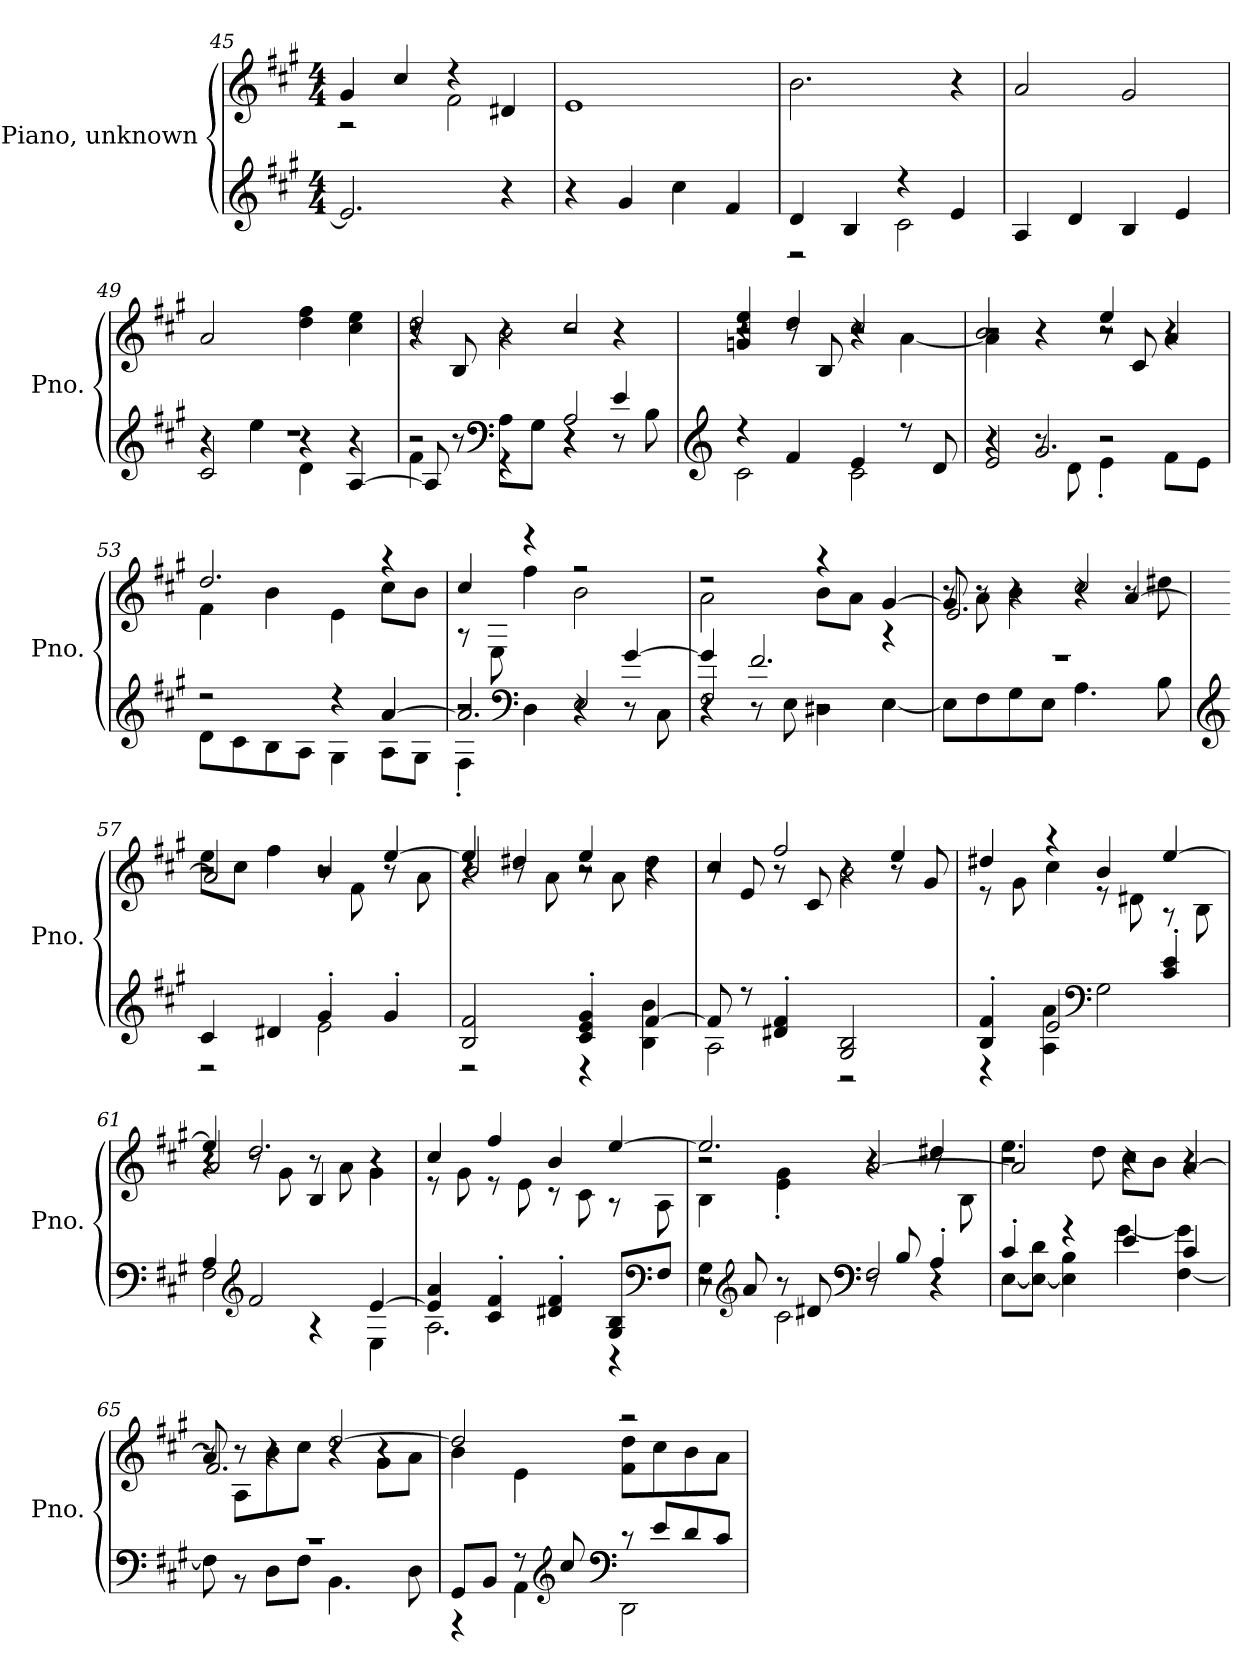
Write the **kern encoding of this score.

**kern	**kern
*part1	*part1
*staff2	*staff1
*I"Piano, unknown	*
*I'Pno.	*
*clefG2	*clefG2
*k[f#c#g#]	*k[f#c#g#]
*M4/4	*M4/4
=45	=45
*	*^
2.e/]	4g#/	2r
.	4cc#/	.
.	4r	2f#\
4r	4d#X/	.
*	*v	*v
=46	=46
4r	1e
4g#/	.
4cc#\	.
4f#/	.
=47	=47
*^	*
4d/	2r	2.b\
4B/	.	.
4r	2c#\	.
4e/	.	4r
*v	*v	*
=48	=48
4A/	2a/
4d/	.
4B/	2g#/
4e/	.
=49	=49
*^	*
*	*^	*
1r	4r	2c#/	2a/
.	4ee\	.	.
.	4d\	4r	4dd\ 4ff#\
.	4r	[4A/	4cc#\ 4ee\
!!LO:LB:g=z
=50	=50	=50	=50
*	*	*	*^
*	*	*	*	*^
2r	4f#\	8A/]	2dd/	4r	8r
.	.	8r	.	.	8B/
*clefF4	*	*	*	*	*
.	8A\L	4r	.	2b\	4r
.	8G#\J	.	.	.	.
4r	4r	2A/	2r	.	2cc#/
4e/	8r	.	.	4r	.
.	8B\	.	.	.	.
*v	*v	*v	*	*	*
=51	=51	=51	=51
*clefG2	*	*	*
*^	*	*	*
4r	2c#\	4r	2r	4gn/ 4ee/
4f#/	.	4dd/	.	8r
.	.	.	.	8B/
4e/	2c#\	2cc#/	4r	2r
8r	.	.	[4a\	.
8d/	.	.	.	.
=52	=52	=52	=52	=52
*	*^	*	*	*
4r	4r	2e/	2r	4a\]	2b/
2.g#/	8r	.	.	4r	.
.	8d\	.	.	.	.
.	4e'\	2r	4ee/	2r	8r
.	.	.	.	.	8c#/
.	8f#\L	.	4r	.	4a/
.	8e\J	.	.	.	.
*	*v	*v	*	*	*
*	*	*	*v	*v
=53	=53	=53	=53
2r	8d\L	2.dd/	4f#\
.	8c#\	.	.
.	8B\	.	4b\
.	8A\J	.	.
4r	4G#\	.	4e\
[4a/	8A\L	4r	8cc#\L
.	8G#\J	.	8b\J
!!LO:PB:g=z	!!
=54	=54	=54	=54
*	*^	*	*
2.a/]	4F#'\	2r	4cc#/	8r
.	.	.	.	8E\
*clefF4	*	*	*	*
.	4D\	.	4r	4ff#\
.	4r	2E/	2r	2b\
[4g#/	8r	.	.	.
.	8C#\	.	.	.
=55	=55	=55	=55	=55
4g#/]	4r	2F#/	2r	2a\
2.f#/	8r	.	.	.
.	8E\	.	.	.
.	4D#X\	2r	4r	8b\L
.	.	.	.	8a\J
.	[4E\	.	[4g#/	4r
*	*v	*v	*	*
=56	=56	=56	=56
*	*	*	*^
1r	8E\L]	8g#/]	8r	2.e/
.	8F#\	8r	8a\	.
.	8G#\	4r	4b\	.
.	8E\J	.	.	.
.	4.A\	2cc#/	4r	.
.	.	.	8r	[4a/
.	8B\	.	8dd#X\	.
=57	=57	=57	=57	=57
*clefG2	*	*	*	*
4c#/	2r	2r	8ee\L	2a/]
.	.	.	8cc#\J	.
4d#X/	.	.	4ff#\	.
4g#'/	2e\	4b/	8r	2r
.	.	.	8f#\	.
4g#'/	.	[4ee/	8r	.
.	.	.	8a\	.
=58	=58	=58	=58	=58
2B/ 2f#/	2r	4ee/]	4r	2b/
.	.	4dd#X/	8r	.
.	.	.	8a\	.
4c#/' 4e/' 4g#/'	4r	4ee/	8r	2r
.	.	.	8a\	.
[4f#/	4B\ 4b\	4r	4dd#\	.
!!LO:LB:g=z	!!	!!
=59	=59	=59	=59	=59
8f#/]	2A\	4cc#/	2r	8r
8r	.	.	.	8e/
4d#X/' 4f#/'	.	2ff#/	.	8r
.	.	.	.	8c#/
2G#/ 2B/	2r	.	2b\	4r
.	.	4ee/	.	8r
.	.	.	.	8g#/
*	*	*	*v	*v
=60	=60	=60	=60
4B/' 4f#/'	4r	4dd#X/	8r
.	.	.	8g#\
2e/	4A\ 4a\	4r	4cc#\
*clefF4	*	*	*
.	2G#\	4b/	8r
.	.	.	8d#X\
4c#/' 4e/'	.	[4ee/	8r
.	.	.	8B\
=61	=61	=61	=61
*	*	*	*^
4A/	2F#\	4ee/]	4r	2a/
*clefG2	*	*	*	*
2f#/	.	2.dd/	8r	.
.	.	.	8g#\	.
.	4r	.	8r	4B/
.	.	.	8a\	.
[4e/	4E\	.	4g#\	4r
*	*	*	*v	*v
=62	=62	=62	=62
4e/] 4a/	2.A\	4cc#/	8r
.	.	.	8g#\
4c#/' 4f#/'	.	4ff#/	8r
.	.	.	8e\
4d#X/' 4f#/'	.	4b/	8r
.	.	.	8c#\
8G#/ 8B/L	4r	[4ee/	8r
*clefF4	*	*	*
8F#/J	.	.	8A\
!!LO:LB:g=z
=63	=63	=63	=63
*	*^	*	*^
8r	4G#\	2r	2.ee/]	4B\	2r
*clefG2	*	*	*	*	*
8a/	.	.	.	.	.
8r	2c#\	.	.	4e\' 4g#\'	.
8d#X/	.	.	.	.	.
*clefF4	*	*	*	*	*
8r	.	2F#/	.	4r	[2a/
8B/	.	.	.	.	.
4A'/	4r	.	4dd#X/	8r	.
.	.	.	.	8B\	.
*	*v	*v	*	*	*
=64	=64	=64	=64	=64
4c#'/	[8E\L	2r	4.ee\	2a/]
.	8E\_ 8d\J	.	.	.
4r	4E\] 4B\	.	.	.
.	.	.	8dd\	.
4e/	[4g#\	4r	8cc#\L	2r
.	.	.	8b\J	.
4c#/	[4F#\ 4g#\]	[4a/	4r	.
=65	=65	=65	=65	=65
1r	8F#\]	8a/]	8r	2.f#/
.	8r	8r	8A\L	.
.	8D\L	4r	8b\	.
.	8F#\J	.	8cc#\J	.
.	4.BB\	[2dd/	4r	.
.	.	.	8g#\L	4r
.	8D\	.	8a\J	.
*	*	*	*v	*v
!!LO:LB:g=z
=66	=66	=66	=66
8GG#/L	4r	2dd/]	4b\
8BB/J	.	.	.
8r	4AA\	.	4e\
*clefG2	*	*	*
8cc#/	.	.	.
*clefF4	*	*	*
8r	2DD\	2r	8f#\ 8dd\L
8e/L	.	.	8cc#\
8d/	.	.	8b\
8c#/J	.	.	8a\J
*v	*v	*	*
*	*v	*v
=	=
*-	*-
